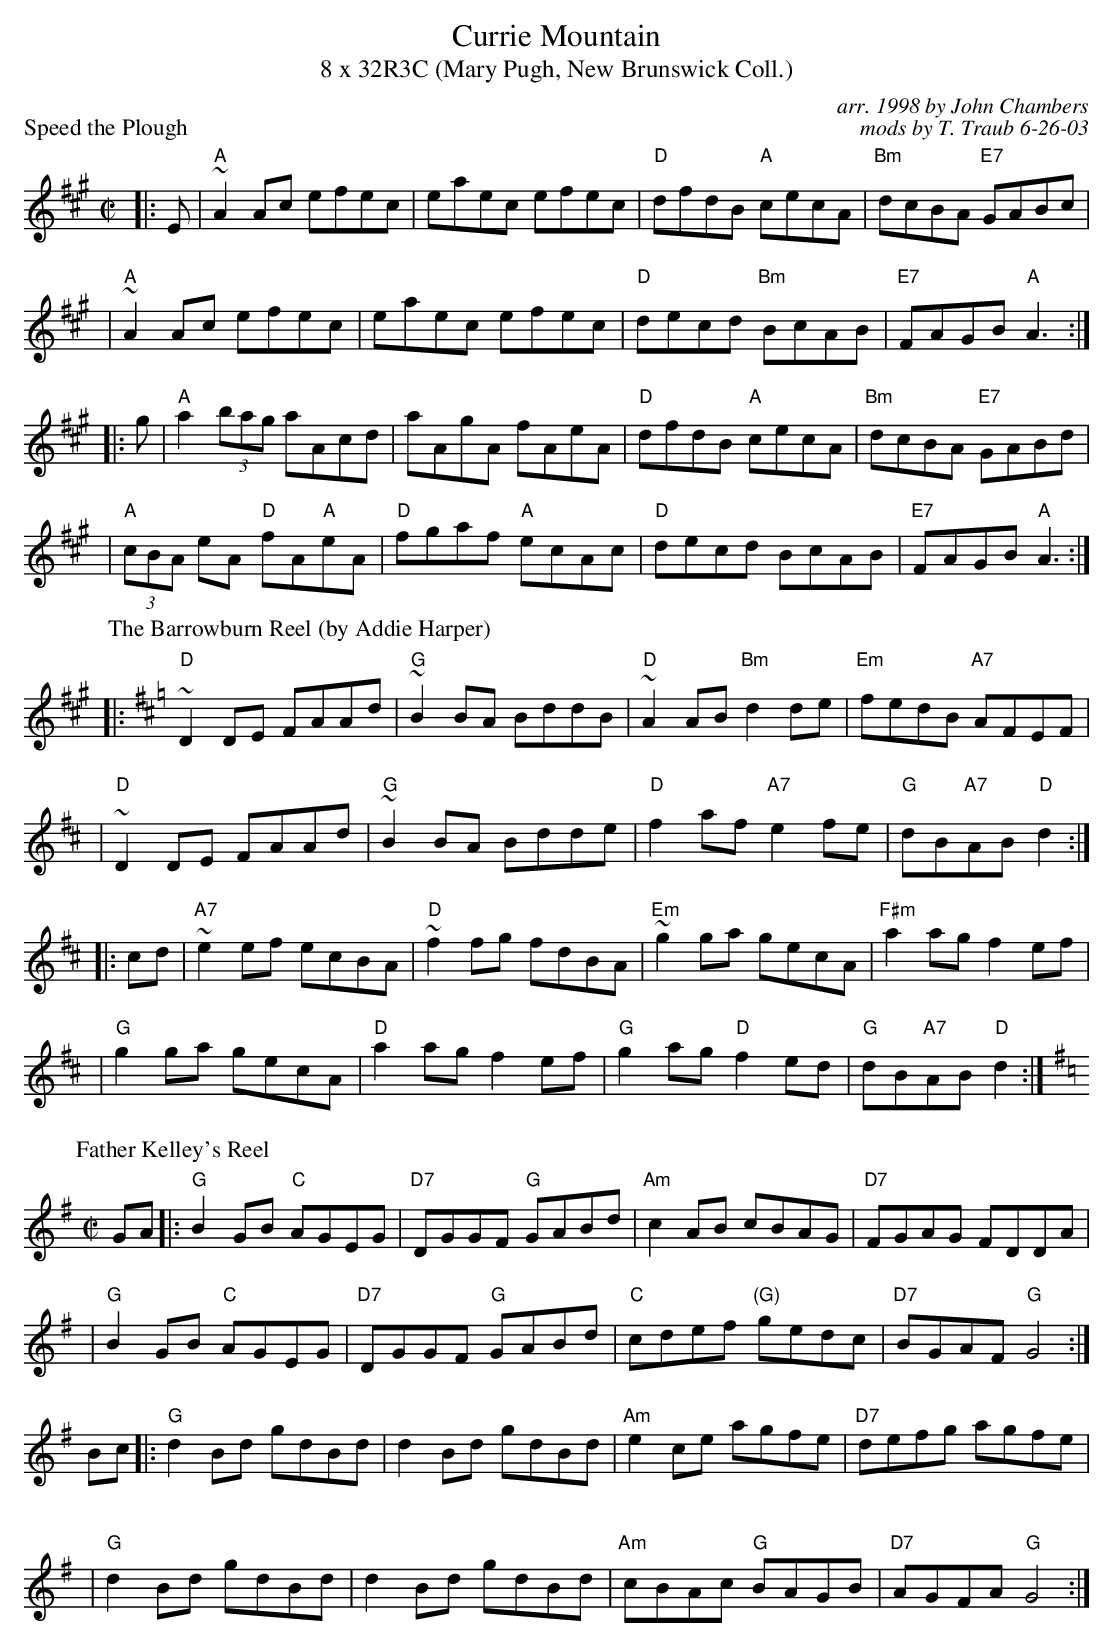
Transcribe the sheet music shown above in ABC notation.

X:1
T: Currie Mountain
T: 8 x 32R3C (Mary Pugh, New Brunswick Coll.)
C: arr. 1998 by John Chambers
C: mods by T. Traub 6-26-03
M: C|
L: 1/8
P: Speed the Plough
M: C|
L: 1/8
K: A
|: E \
| "A"~A2Ac efec | eaec efec | "D"dfdB "A"cecA | "Bm"dcBA "E7"GABc |
| "A"~A2Ac efec | eaec efec | "D"decd "Bm"BcAB | "E7"FAGB "A"A3 :|
|: g \
| "A"a2(3bag aAcd | aAgA fAeA | "D"dfdB "A"cecA | "Bm"dcBA "E7"GABd |
| "A"(3cBA eA "D"fA"A"eA | "D"fgaf "A"ecAc | "D"decd BcAB | "E7"FAGB "A"A3 :|
P: The Barrowburn Reel (by Addie Harper)
L: 1/8
K: D
|: "D"~D2DE FAAd | "G"~B2BA BddB | "D"~A2AB "Bm"d2de | "Em"fedB "A7"AFEF |
|  "D"~D2DE FAAd | "G"~B2BA Bdde | "D"f2af "A7"e2fe | "G"dB"A7"AB "D"d2 :|
|: cd \
| "A7"~e2ef ecBA | "D"~f2fg fdBA | "Em"~g2ga gecA | "F#m"a2ag f2ef |
| "G"g2ga gecA | "D"a2ag f2ef | "G"g2ag "D"f2ed | "G"dB"A7"AB "D"d2 :|
P: Father Kelley's Reel
M: C|
L: 1/8
K: G
GA \
|: "G"B2GB "C"AGEG \
| "D7"DGGF "G"GABd \
| "Am"c2AB cBAG \
| "D7"FGAG FDDA |
|  "G"B2GB "C"AGEG \
| "D7"DGGF "G"GABd \
| "C"cdef "(G)"gedc \
| "D7"BGAF  "G"G4 :|
Bc \
|: "G"d2Bd gdBd \
| d2Bd gdBd \
| "Am"e2ce agfe \
| "D7"defg agfe |
|  "G"d2Bd gdBd \
| d2Bd gdBd \
| "Am"cBAc "G"BAGB \
| "D7"AGFA "G"G4 :|
